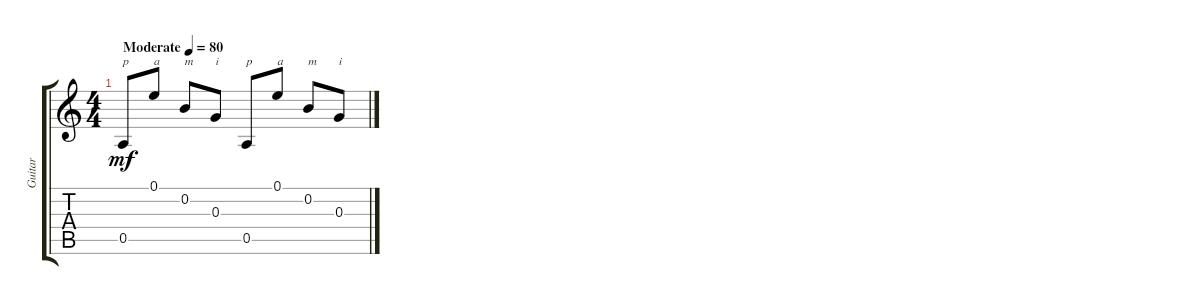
\track ("Guitar" "Guitar") {instrument acousticguitarnylon}
\staff {score tabs}
\tuning (E4 B3 G3 D3 A2 E2) {hide}
\ts (4 4)
\tempo (80 "Moderate")
\clef g2
\ks c
0.5.8{txt "p" dy mf instrument acousticguitarnylon} 0.1.8{txt "a"} 0.2.8{txt "m"} 0.3.8{txt "i"} 0.5.8{txt "p"} 0.1.8{txt "a"} 0.2.8{txt "m"} 0.3.8{txt "i"}
